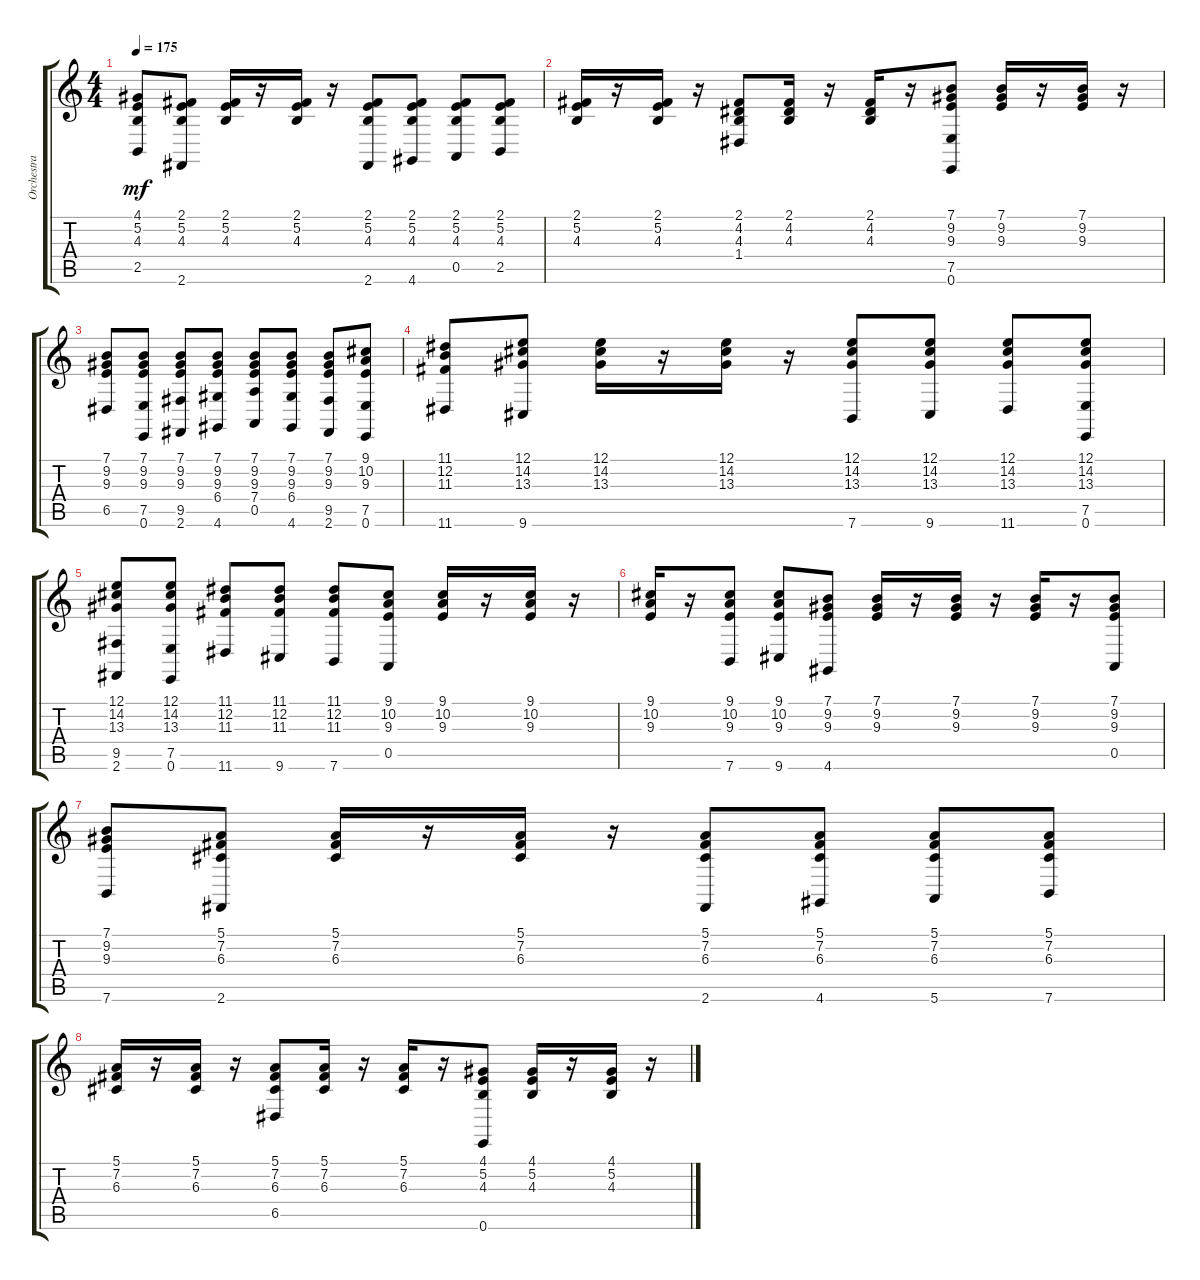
\track ("Orchestra" "Orchestra") {instrument stringensemble1}
\staff {score tabs}
\tuning (E4 B3 G3 D3 A2 E2) {hide}
\ts (4 4)
\tempo 175
\clef g2
\ks c
(4.1 5.2 4.3 2.5).8{dy mf} (2.1 5.2 4.3 2.6).8 (2.1 5.2 4.3).16 r.16 (2.1 5.2 4.3).16 r.16 (2.1 5.2 4.3 2.6).8 (2.1 5.2 4.3 4.6).8 (2.1 5.2 4.3 0.5).8 (2.1 5.2 4.3 2.5).8 |
(2.1 5.2 4.3).16 r.16 (2.1 5.2 4.3).16 r.16 (2.1 4.2 4.3 1.4).8 (2.1 4.2 4.3).16 r.16 (2.1 4.2 4.3).16 r.16 (7.1 9.2 9.3 7.5 0.6).8 (7.1 9.2 9.3).16 r.16 (7.1 9.2 9.3).16 r.16 |
(7.1 9.2 9.3 6.5).8 (7.1 9.2 9.3 7.5 0.6).8 (7.1 9.2 9.3 9.5 2.6).8 (7.1 9.2 9.3 6.4 4.6).8 (7.1 9.2 9.3 7.4 0.5).8 (7.1 9.2 9.3 6.4 4.6).8 (7.1 9.2 9.3 9.5 2.6).8 (9.1 10.2 9.3 7.5 0.6).8 |
(11.1 12.2 11.3 11.6).8 (12.1 14.2 13.3 9.6).8 (12.1 14.2 13.3).16 r.16 (12.1 14.2 13.3).16 r.16 (12.1 14.2 13.3 7.6).8 (12.1 14.2 13.3 9.6).8 (12.1 14.2 13.3 11.6).8 (12.1 14.2 13.3 7.5 0.6).8 |
(12.1 14.2 13.3 9.5 2.6).8 (12.1 14.2 13.3 7.5 0.6).8 (11.1 12.2 11.3 11.6).8 (11.1 12.2 11.3 9.6).8 (11.1 12.2 11.3 7.6).8 (9.1 10.2 9.3 0.5).8 (9.1 10.2 9.3).16 r.16 (9.1 10.2 9.3).16 r.16 |
(9.1 10.2 9.3).16 r.16 (9.1 10.2 9.3 7.6).8 (9.1 10.2 9.3 9.6).8 (7.1 9.2 9.3 4.6).8 (7.1 9.2 9.3).16 r.16 (7.1 9.2 9.3).16 r.16 (7.1 9.2 9.3).16 r.16 (7.1 9.2 9.3 0.5).8 |
(7.1 9.2 9.3 7.6).8 (5.1 7.2 6.3 2.6).8 (5.1 7.2 6.3).16 r.16 (5.1 7.2 6.3).16 r.16 (5.1 7.2 6.3 2.6).8 (5.1 7.2 6.3 4.6).8 (5.1 7.2 6.3 5.6).8 (5.1 7.2 6.3 7.6).8 |
(5.1 7.2 6.3).16 r.16 (5.1 7.2 6.3).16 r.16 (5.1 7.2 6.3 6.5).8 (5.1 7.2 6.3).16 r.16 (5.1 7.2 6.3).16 r.16 (4.1 5.2 4.3 0.6).8 (4.1 5.2 4.3).16 r.16 (4.1 5.2 4.3).16 r.16
